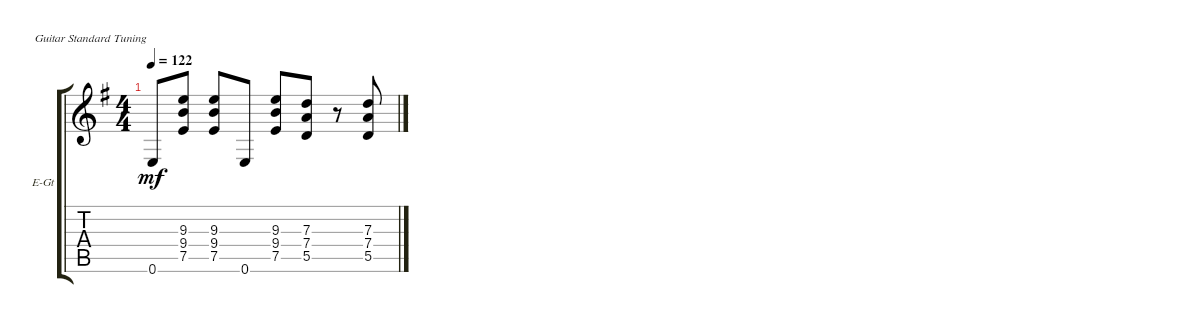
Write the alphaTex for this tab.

\defaultSystemsLayout 4
\bracketExtendMode groupsimilarinstruments
\firstSystemTrackNameOrientation horizontal
\otherSystemsTrackNameOrientation horizontal
\track ("VINNIE VINCENT" "E-Gt") {solo instrument distortionguitar}
\staff {score tabs}
\tuning (E4 B3 G3 D3 A2 E2)
\ts (4 4)
\tempo 122
\clef g2
\ks g
0.6.8{dy mf} (7.5 9.4 9.3).8 (7.5 9.4 9.3).8 0.6.8 (7.5 9.4 9.3).8 (5.5 7.4 7.3).8 r.8 (5.5 7.4 7.3).8
